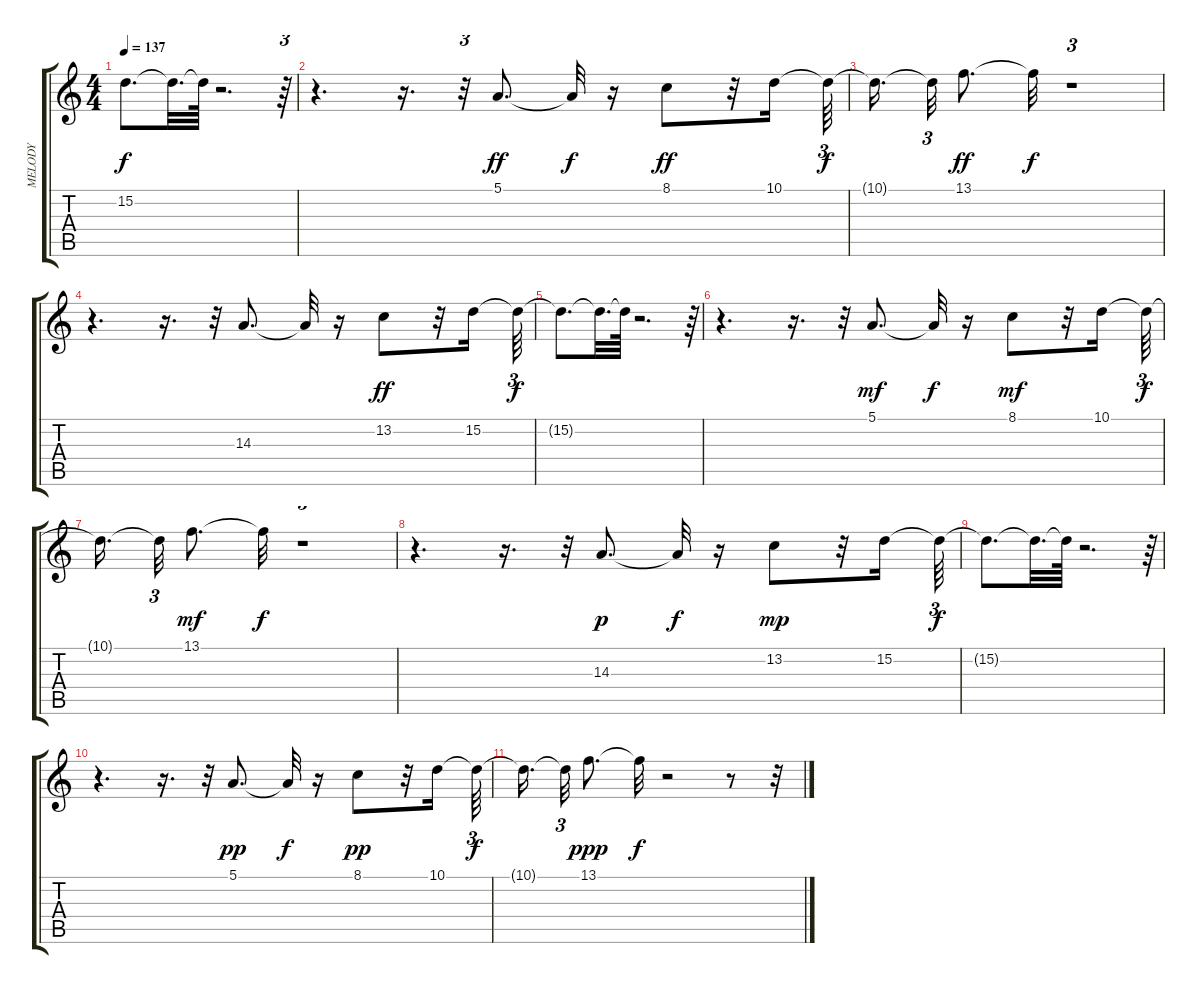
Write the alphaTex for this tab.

\track ("MELODY" "MELODY") {instrument harmonica}
\staff {score tabs}
\tuning (E4 B3 G3 D3 A2 E2) {hide}
\ts (4 4)
\tempo 137
\clef g2
\ks c
15.2{t}.8{d dy f} 15.2{t}.32{d} 15.2{t}.64 r.2{d} r.64{tu (3 2)} |
r.4{d} r.16{d} r.32{tu (3 2)} 5.1.8{d dy ff} 5.1{t}.32{dy f} r.16 8.1.8{dy ff} r.32 10.1.16 10.1{t}.64{tu (3 2) dy f} |
10.1{t}.16{d beam splitsecondary} 10.1{t}.32{tu (3 2)} 13.1.8{d dy ff} 13.1{t}.32{dy f} r.1{tu (3 2)} |
r.4{d} r.16{d} r.32{tu (3 2)} 14.3.8{d} 14.3{t}.32 r.16 13.2.8{dy ff} r.32 15.2.16 15.2{t}.64{tu (3 2) dy f} |
15.2{t}.8{d} 15.2{t}.32{d} 15.2{t}.64 r.2{d} r.64{tu (3 2)} |
r.4{d} r.16{d} r.32{tu (3 2)} 5.1.8{d dy mf} 5.1{t}.32{dy f} r.16 8.1.8{dy mf} r.32 10.1.16 10.1{t}.64{tu (3 2) dy f} |
10.1{t}.16{d beam splitsecondary} 10.1{t}.32{tu (3 2)} 13.1.8{d dy mf} 13.1{t}.32{dy f} r.1{tu (3 2)} |
r.4{d} r.16{d} r.32{tu (3 2)} 14.3.8{d dy p} 14.3{t}.32{dy f} r.16 13.2.8{dy mp} r.32 15.2.16 15.2{t}.64{tu (3 2) dy f} |
15.2{t}.8{d} 15.2{t}.32{d} 15.2{t}.64 r.2{d} r.64{tu (3 2)} |
r.4{d} r.16{d} r.32{tu (3 2)} 5.1.8{d dy pp} 5.1{t}.32{dy f} r.16 8.1.8{dy pp} r.32 10.1.16 10.1{t}.64{tu (3 2) dy f} |
10.1{t}.16{d beam splitsecondary} 10.1{t}.32{tu (3 2)} 13.1.8{d dy ppp} 13.1{t}.32{dy f} r.2 r.8 r.32
